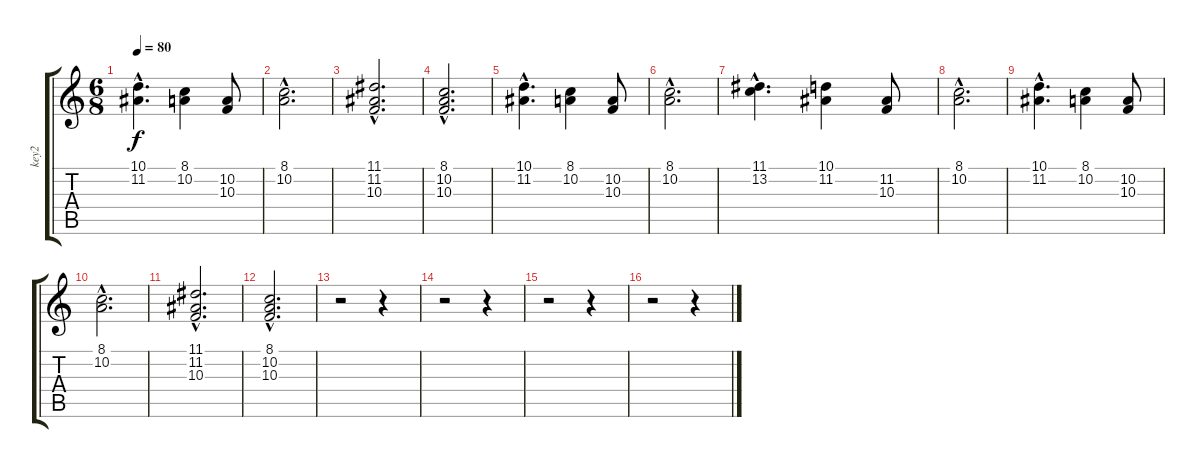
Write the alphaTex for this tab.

\track ("key2" "key2") {instrument choiraahs}
\staff {score tabs}
\tuning (E4 B3 G3 D3 A2 E2) {hide}
\ts (6 8)
\tempo 80
\clef g2
\ks c
(10.1{hac} 11.2{hac}).4{d dy f} (8.1 10.2).4 (10.2 10.3).8 |
(8.1{hac} 10.2{hac}).2{d} |
(11.1{hac} 11.2{hac} 10.3{hac}).2{d} |
(8.1{hac} 10.2{hac} 10.3{hac}).2{d} |
(10.1{hac} 11.2{hac}).4{d} (8.1 10.2).4 (10.2 10.3).8 |
(8.1{hac} 10.2{hac}).2{d} |
(11.1{hac} 13.2{hac}).4{d} (10.1 11.2).4 (11.2 10.3).8 |
(8.1{hac} 10.2{hac}).2{d} |
(10.1{hac} 11.2{hac}).4{d} (8.1 10.2).4 (10.2 10.3).8 |
(8.1{hac} 10.2{hac}).2{d} |
(11.1{hac} 11.2{hac} 10.3{hac}).2{d} |
(8.1{hac} 10.2{hac} 10.3{hac}).2{d} |
r.2 r.4 |
r.2 r.4 |
r.2 r.4 |
r.2 r.4
